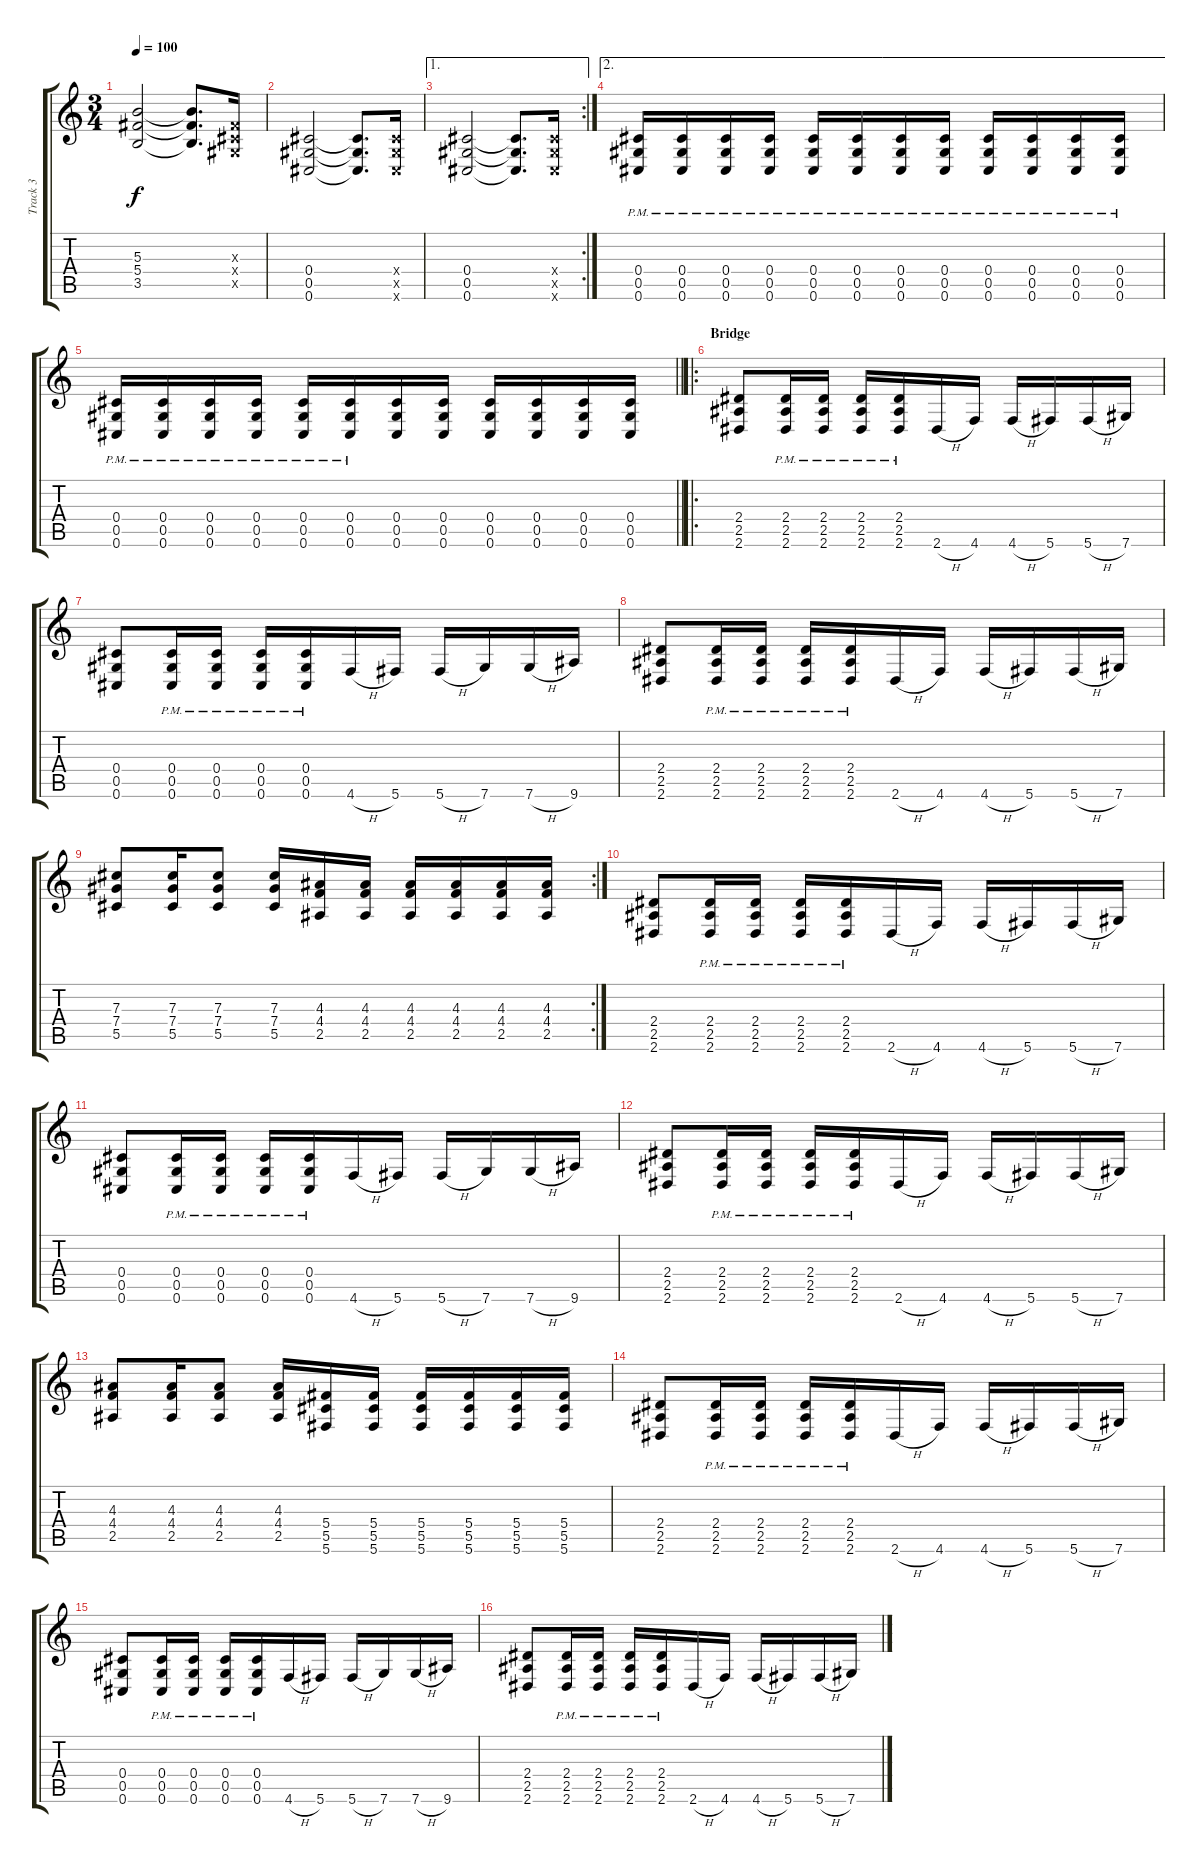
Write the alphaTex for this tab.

\track ("Track 3" "Track 3") {instrument overdrivenguitar}
\staff {score tabs}
\tuning (Eb4 Bb3 Gb3 Db3 Ab2 Db2) {hide}
\ts (3 4)
\tempo 100
\clef g2
\ks c
(5.3 5.4 3.5).2{dy f} (5.3{t} 5.4{t} 3.5{t}).8{d} (0.3{x} 0.4{x} 0.5{x}).16 |
(0.4 0.5 0.6).2 (0.4{t} 0.5{t} 0.6{t}).8{d} (0.4{x} 0.5{x} 0.6{x}).16 |
\ae 1
\rc 2
(0.4 0.5 0.6).2 (0.4{t} 0.5{t} 0.6{t}).8{d} (0.4{x} 0.5{x} 0.6{x}).16 |
\ae 2
(0.4{pm} 0.5{pm} 0.6{pm}).16 (0.4{pm} 0.5{pm} 0.6{pm}).16 (0.4{pm} 0.5{pm} 0.6{pm}).16 (0.4{pm} 0.5{pm} 0.6{pm}).16 (0.4{pm} 0.5{pm} 0.6{pm}).16 (0.4{pm} 0.5{pm} 0.6{pm}).16 (0.4{pm} 0.5{pm} 0.6{pm}).16 (0.4{pm} 0.5{pm} 0.6{pm}).16 (0.4{pm} 0.5{pm} 0.6{pm}).16 (0.4{pm} 0.5{pm} 0.6{pm}).16 (0.4{pm} 0.5{pm} 0.6{pm}).16 (0.4{pm} 0.5{pm} 0.6{pm}).16 |
\barLineRight lightlight
(0.4{pm} 0.5{pm} 0.6{pm}).16 (0.4{pm} 0.5{pm} 0.6{pm}).16 (0.4{pm} 0.5{pm} 0.6{pm}).16 (0.4{pm} 0.5{pm} 0.6{pm}).16 (0.4{pm} 0.5{pm} 0.6{pm}).16 (0.4{pm} 0.5{pm} 0.6{pm}).16 (0.4 0.5 0.6).16 (0.4 0.5 0.6).16 (0.4 0.5 0.6).16 (0.4 0.5 0.6).16 (0.4 0.5 0.6).16 (0.4 0.5 0.6).16 |
\ro
\section ("" "Bridge")
(2.4 2.5 2.6).8 (2.4{pm} 2.5{pm} 2.6{pm}).16 (2.4{pm} 2.5{pm} 2.6{pm}).16 (2.4{pm} 2.5{pm} 2.6{pm}).16 (2.4{pm} 2.5{pm} 2.6{pm}).16 2.6{h}.16 4.6.16 4.6{h}.16 5.6.16 5.6{h}.16 7.6.16 |
(0.4 0.5 0.6).8 (0.4{pm} 0.5{pm} 0.6{pm}).16 (0.4{pm} 0.5{pm} 0.6{pm}).16 (0.4{pm} 0.5{pm} 0.6{pm}).16 (0.4{pm} 0.5{pm} 0.6{pm}).16 4.6{h}.16 5.6.16 5.6{h}.16 7.6.16 7.6{h}.16 9.6.16 |
(2.4 2.5 2.6).8 (2.4{pm} 2.5{pm} 2.6{pm}).16 (2.4{pm} 2.5{pm} 2.6{pm}).16 (2.4{pm} 2.5{pm} 2.6{pm}).16 (2.4{pm} 2.5{pm} 2.6{pm}).16 2.6{h}.16 4.6.16 4.6{h}.16 5.6.16 5.6{h}.16 7.6.16 |
\rc 2
(7.3 7.4 5.5).8 (7.3 7.4 5.5).16 (7.3 7.4 5.5).8 (7.3 7.4 5.5).16 (4.3 4.4 2.5).16 (4.3 4.4 2.5).16 (4.3 4.4 2.5).16 (4.3 4.4 2.5).16 (4.3 4.4 2.5).16 (4.3 4.4 2.5).16 |
(2.4 2.5 2.6).8 (2.4{pm} 2.5{pm} 2.6{pm}).16 (2.4{pm} 2.5{pm} 2.6{pm}).16 (2.4{pm} 2.5{pm} 2.6{pm}).16 (2.4{pm} 2.5{pm} 2.6{pm}).16 2.6{h}.16 4.6.16 4.6{h}.16 5.6.16 5.6{h}.16 7.6.16 |
(0.4 0.5 0.6).8 (0.4{pm} 0.5{pm} 0.6{pm}).16 (0.4{pm} 0.5{pm} 0.6{pm}).16 (0.4{pm} 0.5{pm} 0.6{pm}).16 (0.4{pm} 0.5{pm} 0.6{pm}).16 4.6{h}.16 5.6.16 5.6{h}.16 7.6.16 7.6{h}.16 9.6.16 |
(2.4 2.5 2.6).8 (2.4{pm} 2.5{pm} 2.6{pm}).16 (2.4{pm} 2.5{pm} 2.6{pm}).16 (2.4{pm} 2.5{pm} 2.6{pm}).16 (2.4{pm} 2.5{pm} 2.6{pm}).16 2.6{h}.16 4.6.16 4.6{h}.16 5.6.16 5.6{h}.16 7.6.16 |
(4.3 4.4 2.5).8 (4.3 4.4 2.5).16 (4.3 4.4 2.5).8 (4.3 4.4 2.5).16 (5.4 5.5 5.6).16 (5.4 5.5 5.6).16 (5.4 5.5 5.6).16 (5.4 5.5 5.6).16 (5.4 5.5 5.6).16 (5.4 5.5 5.6).16 |
(2.4 2.5 2.6).8 (2.4{pm} 2.5{pm} 2.6{pm}).16 (2.4{pm} 2.5{pm} 2.6{pm}).16 (2.4{pm} 2.5{pm} 2.6{pm}).16 (2.4{pm} 2.5{pm} 2.6{pm}).16 2.6{h}.16 4.6.16 4.6{h}.16 5.6.16 5.6{h}.16 7.6.16 |
(0.4 0.5 0.6).8 (0.4{pm} 0.5{pm} 0.6{pm}).16 (0.4{pm} 0.5{pm} 0.6{pm}).16 (0.4{pm} 0.5{pm} 0.6{pm}).16 (0.4{pm} 0.5{pm} 0.6{pm}).16 4.6{h}.16 5.6.16 5.6{h}.16 7.6.16 7.6{h}.16 9.6.16 |
(2.4 2.5 2.6).8 (2.4{pm} 2.5{pm} 2.6{pm}).16 (2.4{pm} 2.5{pm} 2.6{pm}).16 (2.4{pm} 2.5{pm} 2.6{pm}).16 (2.4{pm} 2.5{pm} 2.6{pm}).16 2.6{h}.16 4.6.16 4.6{h}.16 5.6.16 5.6{h}.16 7.6.16
